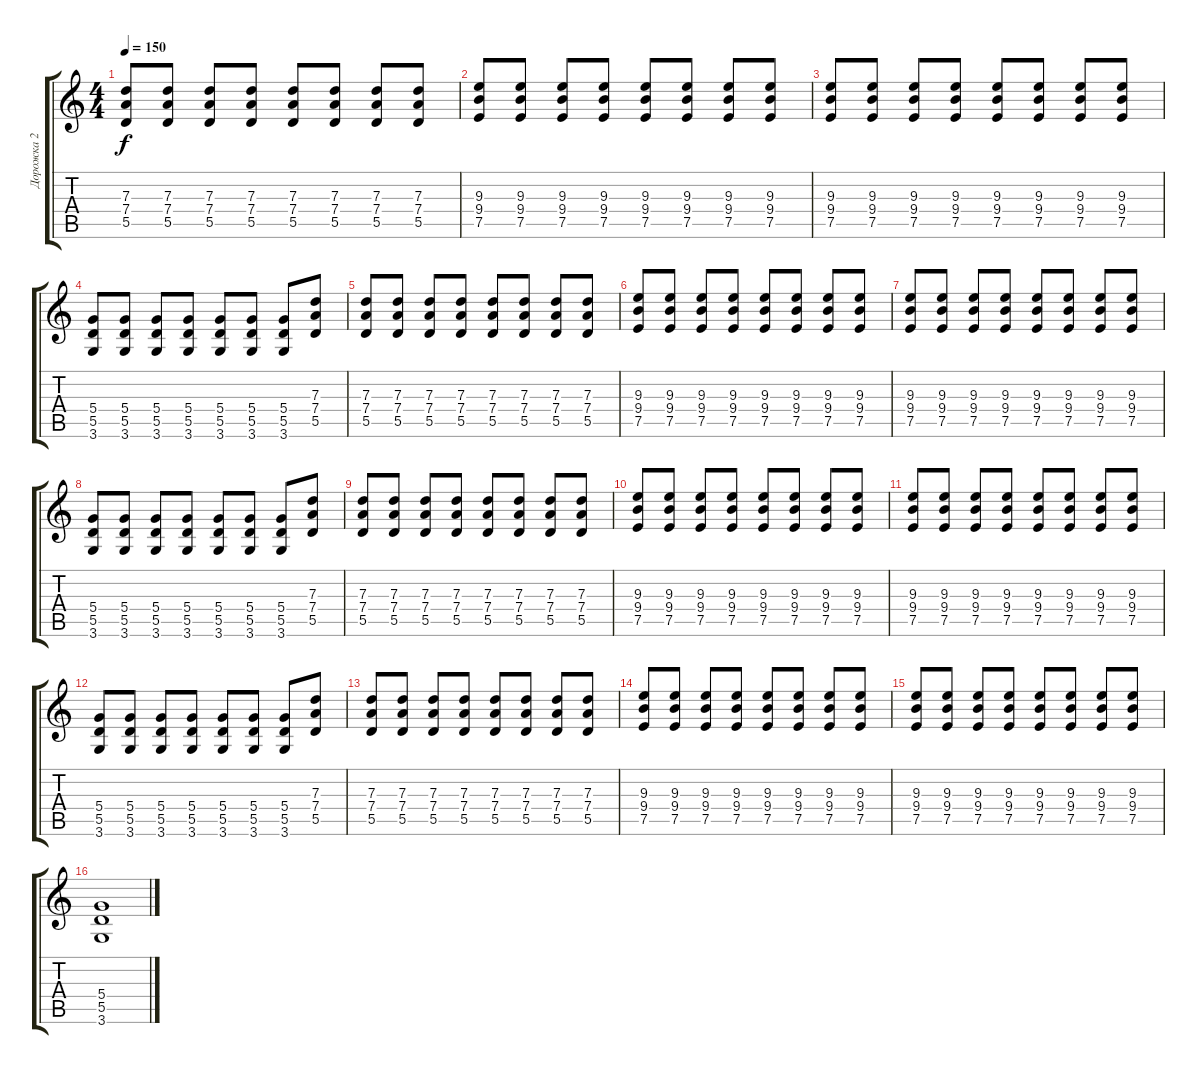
\track ("Дорожка 2" "Дорожка 2") {instrument distortionguitar}
\staff {score tabs}
\tuning (E4 B3 G3 D3 A2 E2) {hide}
\ts (4 4)
\tempo 150
\clef g2
\ks c
(7.3 7.4 5.5).8{dy f} (7.3 7.4 5.5).8 (7.3 7.4 5.5).8 (7.3 7.4 5.5).8 (7.3 7.4 5.5).8 (7.3 7.4 5.5).8 (7.3 7.4 5.5).8 (7.3 7.4 5.5).8 |
(9.3 9.4 7.5).8 (9.3 9.4 7.5).8 (9.3 9.4 7.5).8 (9.3 9.4 7.5).8 (9.3 9.4 7.5).8 (9.3 9.4 7.5).8 (9.3 9.4 7.5).8 (9.3 9.4 7.5).8 |
(9.3 9.4 7.5).8 (9.3 9.4 7.5).8 (9.3 9.4 7.5).8 (9.3 9.4 7.5).8 (9.3 9.4 7.5).8 (9.3 9.4 7.5).8 (9.3 9.4 7.5).8 (9.3 9.4 7.5).8 |
(5.4 5.5 3.6).8 (5.4 5.5 3.6).8 (5.4 5.5 3.6).8 (5.4 5.5 3.6).8 (5.4 5.5 3.6).8 (5.4 5.5 3.6).8 (5.4 5.5 3.6).8 (7.3 7.4 5.5).8 |
(7.3 7.4 5.5).8 (7.3 7.4 5.5).8 (7.3 7.4 5.5).8 (7.3 7.4 5.5).8 (7.3 7.4 5.5).8 (7.3 7.4 5.5).8 (7.3 7.4 5.5).8 (7.3 7.4 5.5).8 |
(9.3 9.4 7.5).8 (9.3 9.4 7.5).8 (9.3 9.4 7.5).8 (9.3 9.4 7.5).8 (9.3 9.4 7.5).8 (9.3 9.4 7.5).8 (9.3 9.4 7.5).8 (9.3 9.4 7.5).8 |
(9.3 9.4 7.5).8 (9.3 9.4 7.5).8 (9.3 9.4 7.5).8 (9.3 9.4 7.5).8 (9.3 9.4 7.5).8 (9.3 9.4 7.5).8 (9.3 9.4 7.5).8 (9.3 9.4 7.5).8 |
(5.4 5.5 3.6).8 (5.4 5.5 3.6).8 (5.4 5.5 3.6).8 (5.4 5.5 3.6).8 (5.4 5.5 3.6).8 (5.4 5.5 3.6).8 (5.4 5.5 3.6).8 (7.3 7.4 5.5).8 |
(7.3 7.4 5.5).8 (7.3 7.4 5.5).8 (7.3 7.4 5.5).8 (7.3 7.4 5.5).8 (7.3 7.4 5.5).8 (7.3 7.4 5.5).8 (7.3 7.4 5.5).8 (7.3 7.4 5.5).8 |
(9.3 9.4 7.5).8 (9.3 9.4 7.5).8 (9.3 9.4 7.5).8 (9.3 9.4 7.5).8 (9.3 9.4 7.5).8 (9.3 9.4 7.5).8 (9.3 9.4 7.5).8 (9.3 9.4 7.5).8 |
(9.3 9.4 7.5).8 (9.3 9.4 7.5).8 (9.3 9.4 7.5).8 (9.3 9.4 7.5).8 (9.3 9.4 7.5).8 (9.3 9.4 7.5).8 (9.3 9.4 7.5).8 (9.3 9.4 7.5).8 |
(5.4 5.5 3.6).8 (5.4 5.5 3.6).8 (5.4 5.5 3.6).8 (5.4 5.5 3.6).8 (5.4 5.5 3.6).8 (5.4 5.5 3.6).8 (5.4 5.5 3.6).8 (7.3 7.4 5.5).8 |
(7.3 7.4 5.5).8 (7.3 7.4 5.5).8 (7.3 7.4 5.5).8 (7.3 7.4 5.5).8 (7.3 7.4 5.5).8 (7.3 7.4 5.5).8 (7.3 7.4 5.5).8 (7.3 7.4 5.5).8 |
(9.3 9.4 7.5).8 (9.3 9.4 7.5).8 (9.3 9.4 7.5).8 (9.3 9.4 7.5).8 (9.3 9.4 7.5).8 (9.3 9.4 7.5).8 (9.3 9.4 7.5).8 (9.3 9.4 7.5).8 |
(9.3 9.4 7.5).8 (9.3 9.4 7.5).8 (9.3 9.4 7.5).8 (9.3 9.4 7.5).8 (9.3 9.4 7.5).8 (9.3 9.4 7.5).8 (9.3 9.4 7.5).8 (9.3 9.4 7.5).8 |
(5.4 5.5 3.6).1
